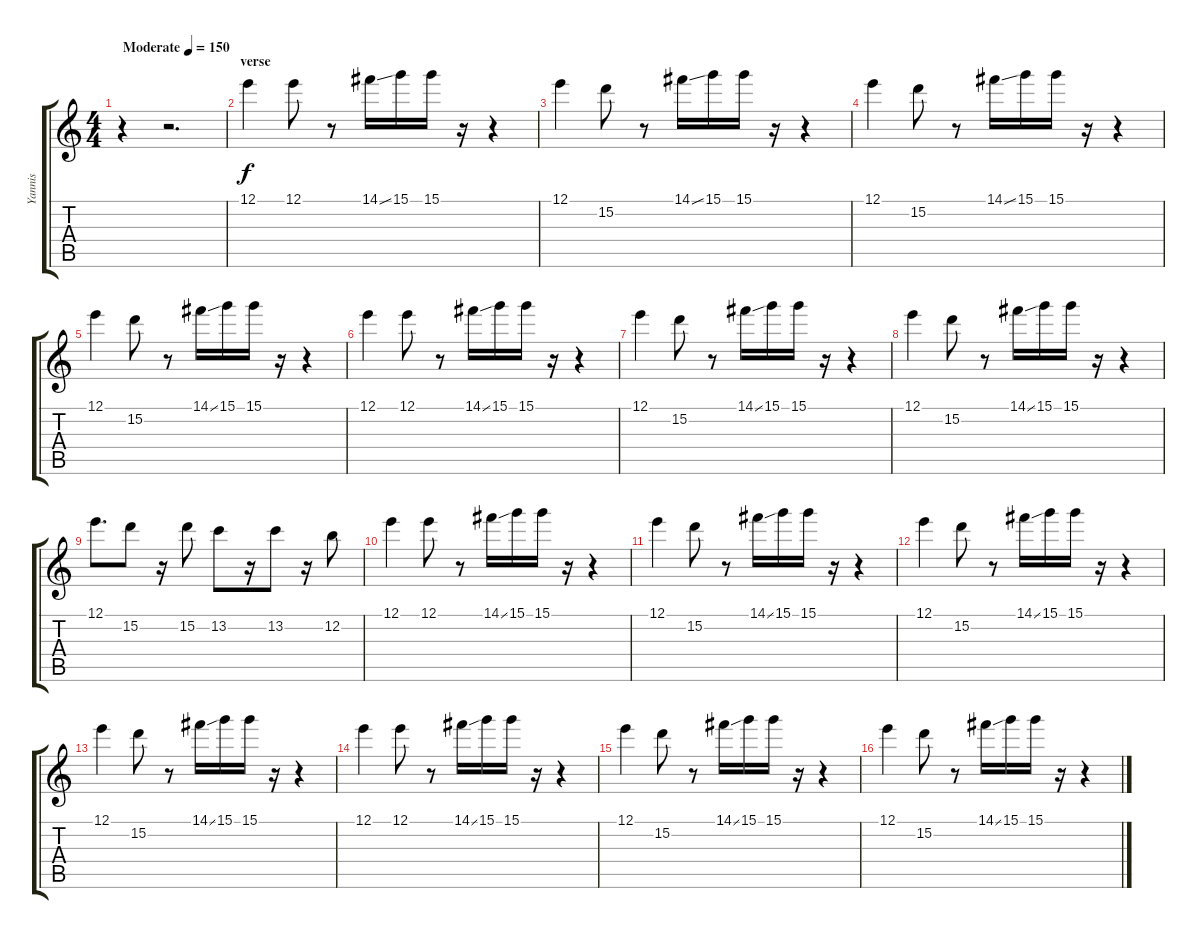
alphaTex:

\track ("Yannis" "Yannis") {instrument electricguitarclean}
\staff {score tabs}
\tuning (E4 B3 G3 D3 A2 E2) {hide}
\ts (4 4)
\tempo (150 "Moderate")
\clef g2
\ks c
r.4{dy f instrument electricguitarclean} r.2{d} |
\section ("" "verse")
12.1.4 12.1.8 r.8 14.1{ss}.16 15.1.16 15.1.16 r.16 r.4 |
12.1.4 15.2.8 r.8 14.1{ss}.16 15.1.16 15.1.16 r.16 r.4 |
12.1.4 15.2.8 r.8 14.1{ss}.16 15.1.16 15.1.16 r.16 r.4 |
12.1.4 15.2.8 r.8 14.1{ss}.16 15.1.16 15.1.16 r.16 r.4 |
12.1.4 12.1.8 r.8 14.1{ss}.16 15.1.16 15.1.16 r.16 r.4 |
12.1.4 15.2.8 r.8 14.1{ss}.16 15.1.16 15.1.16 r.16 r.4 |
12.1.4 15.2.8 r.8 14.1{ss}.16 15.1.16 15.1.16 r.16 r.4 |
12.1.8{d} 15.2.8 r.16 15.2.8 13.2.8 r.16 13.2.8 r.16 12.2.8 |
12.1.4 12.1.8 r.8 14.1{ss}.16 15.1.16 15.1.16 r.16 r.4 |
12.1.4 15.2.8 r.8 14.1{ss}.16 15.1.16 15.1.16 r.16 r.4 |
12.1.4 15.2.8 r.8 14.1{ss}.16 15.1.16 15.1.16 r.16 r.4 |
12.1.4 15.2.8 r.8 14.1{ss}.16 15.1.16 15.1.16 r.16 r.4 |
12.1.4 12.1.8 r.8 14.1{ss}.16 15.1.16 15.1.16 r.16 r.4 |
12.1.4 15.2.8 r.8 14.1{ss}.16 15.1.16 15.1.16 r.16 r.4 |
12.1.4 15.2.8 r.8 14.1{ss}.16 15.1.16 15.1.16 r.16 r.4
